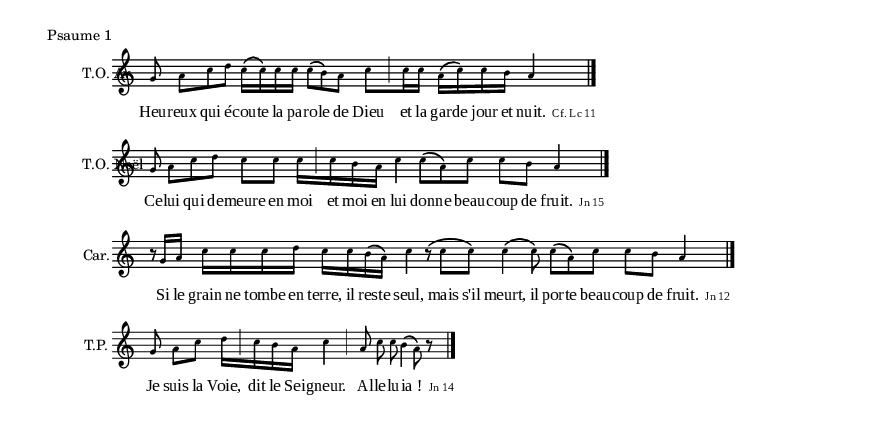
\version "2.10.0"
\include "definitions.ly"
\markup { Psaume 1}


\relative c'' {
	 \new Staff {
		\cadenzaOn
		
		\set Staff.instrumentName = \markup{ \center-align { T.O. Av. } }
		g8 \times 2/3 { a[ c d] } c16[\( c\) c c] 
		\times 2/3 { c8[\( b\) a]} 
		c8[ \pespace \cesure \pespace c16 c]
		a[\( c\) c b]
		 a4
	 
		\endBar
	 }
	 \addlyrics {
		 Heu -- reux qui é -- cou -- te la pa -- ro -- le de Dieu
		 et la gar -- de jour et nuit.
		 
		 \markup { \citation #"Cf. Lc 11" } }
	 }
 	\relative c'' { 
	\new Staff {
		\cadenzaOn
		\set Staff.instrumentName = \markup{ \center-align { T.O. Noël } }
		
		g8 \times 2/3 { a[ c d] } c[ c] c16[ \cesure \pespace c b a] c4  \pespace
		\times 2/3 { c8[\( a\) c] }
		c[ b] a4
		

		
		
		\endBar
	}

	\addlyrics {
		Ce -- lui qui de -- meure en moi et moi en lui don -- ne beau -- coup de fruit.
		\markup { \citation #"Jn 15" } }
}		
\relative c'' { 
	\new Staff {
		\cadenzaOn
		\set Staff.instrumentName = \markup{ \center-align { Car. } }
		
		r8 g16[ a] c[ c c d] c[ c b\( a\)] c4 
		 \times 2/3 { r8\( c[ c\)] }
		\times 2/3 { c4\(  c8\) } c[\( a\) c] c[ b] a4

		
		
		\endBar
	}

	\addlyrics {
		Si le grain ne tombe en terre, il res -- te seul, mais s'il meurt, il por -- te beau -- coup de fruit.

		\markup { \citation #"Jn 12" } }
}	

\relative c'' { 
	\new Staff {
		\cadenzaOn
		\set Staff.instrumentName = \markup{ \center-align { T.P. } }
		
		g8 a[ c]
		d16[ \cesure \pespace c b a] c4 
		\pespace
		\cesureall \pespace
		\times 2/3 { a8 c c }
		\stemDown b4\( a8\) r
		
		
		\endBar
	}

	\addlyrics {
		Je suis la Voie, dit le Sei -- gneur. " Al" -- le -- lu -- "ia !" _ 

		\markup { \citation #"Jn 14" } }
}	


\version "2.10.0"  % necessary for upgrading to future LilyPond versions.
